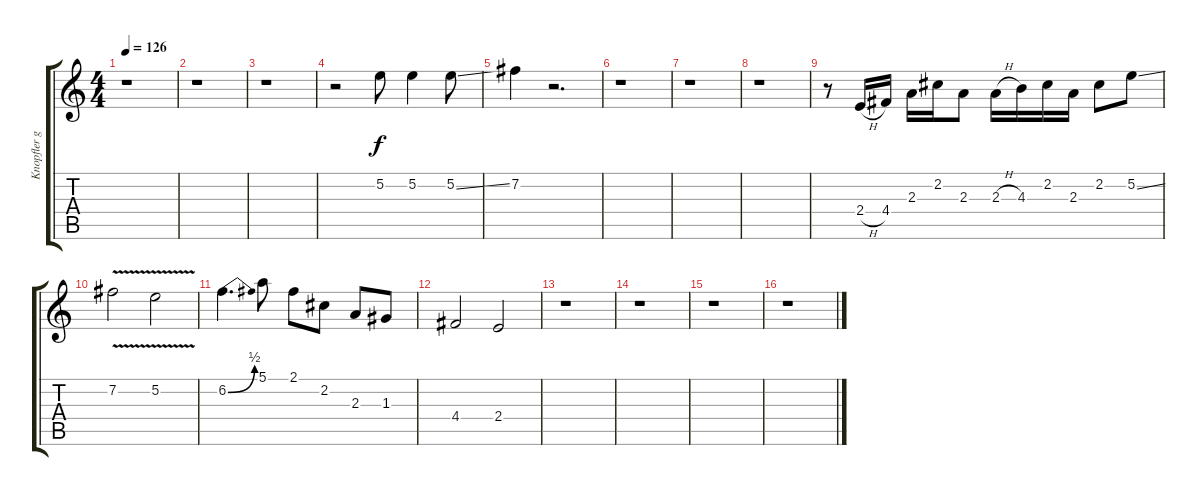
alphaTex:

\track ("Knopfler guitar" "Knopfler g") {instrument electricguitarclean}
\staff {score tabs}
\tuning (E4 B3 G3 D3 A2 E2) {hide}
\ts (4 4)
\tempo 126
\clef g2
\ks c
r.1{dy f} |
r.1 |
r.1 |
r.2 5.2.8 5.2.4 5.2{ss}.8 |
7.2.4 r.2{d} |
r.1 |
r.1 |
r.1 |
r.8 2.4{h}.16 4.4.16 2.3.16 2.2.16 2.3.8 2.3{h}.16 4.3.16 2.2.16 2.3.16 2.2.8 5.2{ss}.8 |
7.2{v}.2 5.2{v}.2 |
6.2{be (bend 0 0 60 2)}.4{d} 5.1.8 2.1.8 2.2.8 2.3.8 1.3.8 |
4.4.2 2.4.2 |
r.1 |
r.1 |
r.1 |
r.1
